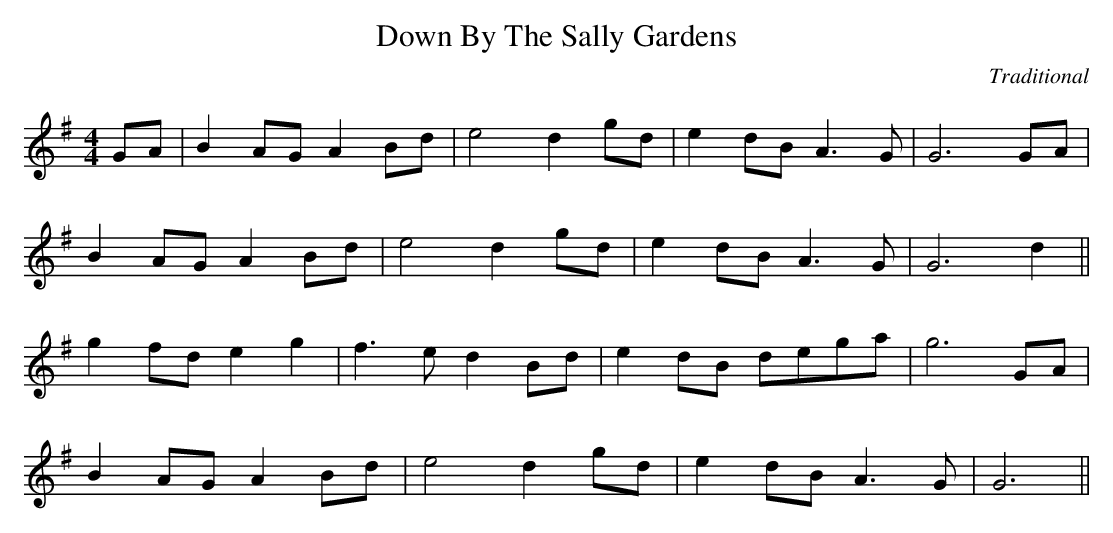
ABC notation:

X:1
T: Down By The Sally Gardens
C: Traditional
M: 4/4
L: 1/8
K: G
GA|B2AG A2Bd|e4 d2gd|e2dB A3G|G6 GA|
B2AG A2Bd|e4 d2gd|e2dB A3G|G6 d2||
g2fd e2g2|f3e d2Bd|e2dB dega|g6 GA|
B2AG A2Bd|e4 d2gd|e2dB A3G|G6||
